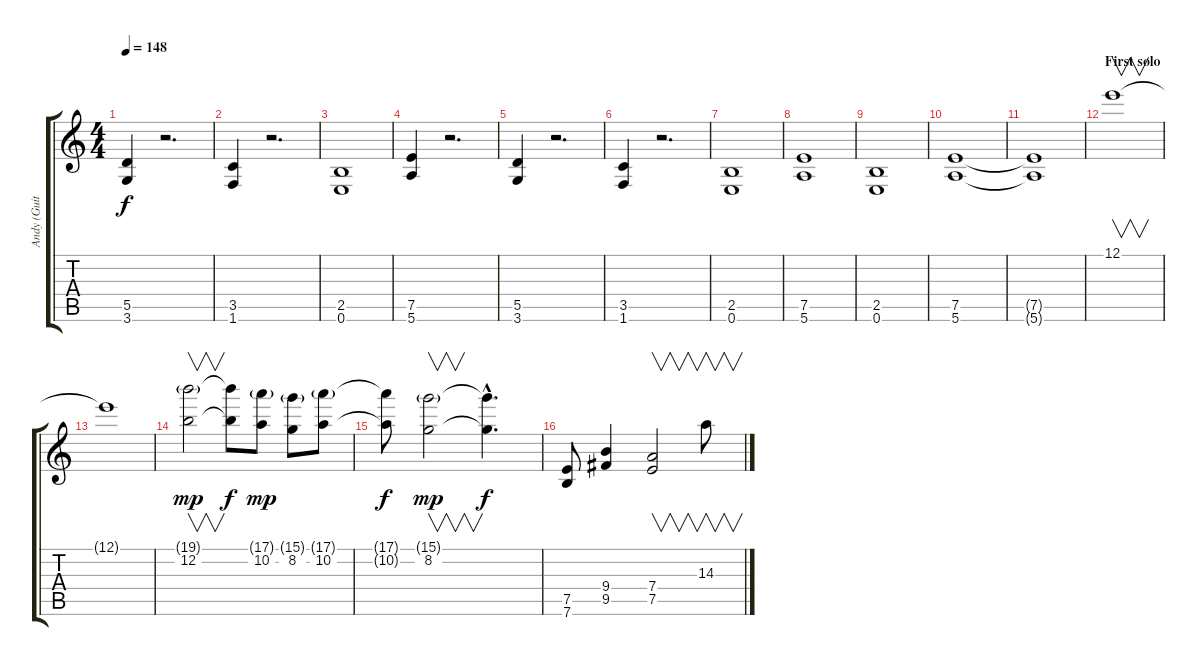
\track ("Andy (Guitar)" "Andy (Guit") {instrument overdrivenguitar}
\staff {score tabs}
\tuning (E4 B3 G3 D3 A2 E2) {hide}
\ts (4 4)
\tempo 148
\clef g2
\ks c
(5.5 3.6).4{dy f} r.2{d} |
(3.5 1.6).4 r.2{d} |
(2.5 0.6).1 |
(7.5 5.6).4 r.2{d} |
(5.5 3.6).4 r.2{d} |
(3.5 1.6).4 r.2{d} |
(2.5 0.6).1 |
(7.5 5.6).1 |
(2.5 0.6).1 |
(7.5 5.6).1 |
(7.5{t} 5.6{t}).1 |
\section ("" "First solo")
12.1.1{v} |
12.1{t}.1 |
(19.1{g} 12.2).2{v dy mp} (19.1{t} 12.2{t}).8{dy f} (17.1{g} 10.2).8{dy mp} (15.1{g} 8.2).8 (17.1{g} 10.2).8 |
(17.1{t} 10.2{t}).8{dy f} (15.1{g} 8.2).2{v dy mp} (15.1{hac t} 8.2{hac t}).4{d dy f} |
(7.5 7.6).8 (9.4 9.5).4 (7.4 7.5).2{v} 14.3.8{v}
